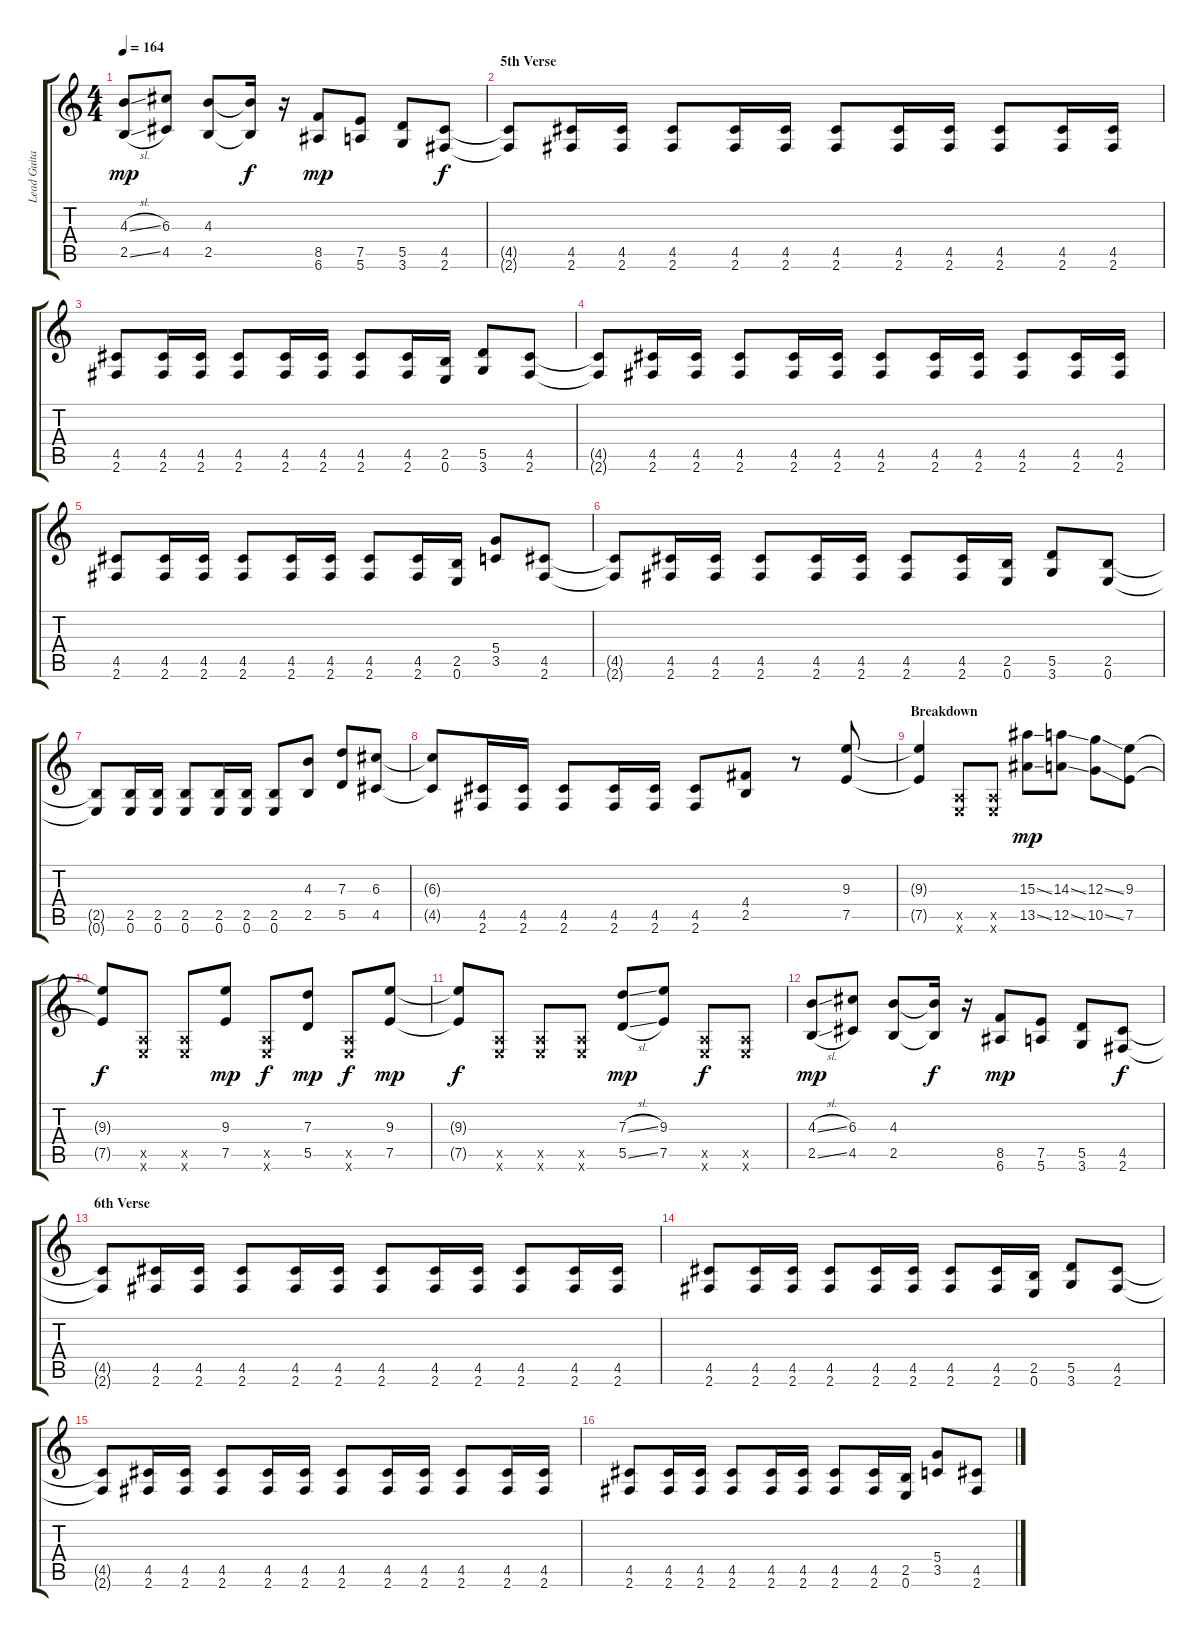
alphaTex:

\track ("Lead Guitar (Chris Poland)" "Lead Guita") {instrument distortionguitar}
\staff {score tabs}
\tuning (E4 B3 G3 D3 A2 E2) {hide}
\ts (4 4)
\tempo 164
\clef g2
\ks c
(4.3{sl} 2.5{sl}).8{dy mp} (6.3 4.5).8 (4.3 2.5).8 (4.3{t} 2.5{t}).16{dy f} r.16 (8.5 6.6).8{dy mp} (7.5 5.6).8 (5.5 3.6).8 (4.5 2.6).8{dy f} |
\section ("" "5th Verse")
(4.5{t} 2.6{t}).8 (4.5 2.6).16 (4.5 2.6).16 (4.5 2.6).8 (4.5 2.6).16 (4.5 2.6).16 (4.5 2.6).8 (4.5 2.6).16 (4.5 2.6).16 (4.5 2.6).8 (4.5 2.6).16 (4.5 2.6).16 |
(4.5 2.6).8 (4.5 2.6).16 (4.5 2.6).16 (4.5 2.6).8 (4.5 2.6).16 (4.5 2.6).16 (4.5 2.6).8 (4.5 2.6).16 (2.5 0.6).16 (5.5 3.6).8 (4.5 2.6).8 |
(4.5{t} 2.6{t}).8 (4.5 2.6).16 (4.5 2.6).16 (4.5 2.6).8 (4.5 2.6).16 (4.5 2.6).16 (4.5 2.6).8 (4.5 2.6).16 (4.5 2.6).16 (4.5 2.6).8 (4.5 2.6).16 (4.5 2.6).16 |
(4.5 2.6).8 (4.5 2.6).16 (4.5 2.6).16 (4.5 2.6).8 (4.5 2.6).16 (4.5 2.6).16 (4.5 2.6).8 (4.5 2.6).16 (2.5 0.6).16 (5.4 3.5).8 (4.5 2.6).8 |
(4.5{t} 2.6{t}).8 (4.5 2.6).16 (4.5 2.6).16 (4.5 2.6).8 (4.5 2.6).16 (4.5 2.6).16 (4.5 2.6).8 (4.5 2.6).16 (2.5 0.6).16 (5.5 3.6).8 (2.5 0.6).8 |
(2.5{t} 0.6{t}).8 (2.5 0.6).16 (2.5 0.6).16 (2.5 0.6).8 (2.5 0.6).16 (2.5 0.6).16 (2.5 0.6).8 (4.3 2.5).8 (7.3 5.5).8 (6.3 4.5).8 |
(6.3{t} 4.5{t}).8 (4.5 2.6).16 (4.5 2.6).16 (4.5 2.6).8 (4.5 2.6).16 (4.5 2.6).16 (4.5 2.6).8 (4.4 2.5).8 r.8 (9.3 7.5).8 |
\section ("" "Breakdown")
(9.3{t} 7.5{t}).4 (0.5{x} 0.6{x}).8 (0.5{x} 0.6{x}).8 (15.3{ss} 13.5{ss}).8{dy mp} (14.3{ss} 12.5{ss}).8 (12.3{ss} 10.5{ss}).8 (9.3 7.5).8 |
(9.3{t} 7.5{t}).8{dy f} (0.5{x} 0.6{x}).8 (0.5{x} 0.6{x}).8 (9.3 7.5).8{dy mp} (0.5{x} 0.6{x}).8{dy f} (7.3 5.5).8{dy mp} (0.5{x} 0.6{x}).8{dy f} (9.3 7.5).8{dy mp} |
(9.3{t} 7.5{t}).8{dy f} (0.5{x} 0.6{x}).8 (0.5{x} 0.6{x}).8 (0.5{x} 0.6{x}).8 (7.3{sl} 5.5{sl}).8{dy mp} (9.3 7.5).8 (0.5{x} 0.6{x}).8{dy f} (0.5{x} 0.6{x}).8 |
(4.3{sl} 2.5{sl}).8{dy mp} (6.3 4.5).8 (4.3 2.5).8 (4.3{t} 2.5{t}).16{dy f} r.16 (8.5 6.6).8{dy mp} (7.5 5.6).8 (5.5 3.6).8 (4.5 2.6).8{dy f} |
\section ("" "6th Verse")
(4.5{t} 2.6{t}).8 (4.5 2.6).16 (4.5 2.6).16 (4.5 2.6).8 (4.5 2.6).16 (4.5 2.6).16 (4.5 2.6).8 (4.5 2.6).16 (4.5 2.6).16 (4.5 2.6).8 (4.5 2.6).16 (4.5 2.6).16 |
(4.5 2.6).8 (4.5 2.6).16 (4.5 2.6).16 (4.5 2.6).8 (4.5 2.6).16 (4.5 2.6).16 (4.5 2.6).8 (4.5 2.6).16 (2.5 0.6).16 (5.5 3.6).8 (4.5 2.6).8 |
(4.5{t} 2.6{t}).8 (4.5 2.6).16 (4.5 2.6).16 (4.5 2.6).8 (4.5 2.6).16 (4.5 2.6).16 (4.5 2.6).8 (4.5 2.6).16 (4.5 2.6).16 (4.5 2.6).8 (4.5 2.6).16 (4.5 2.6).16 |
(4.5 2.6).8 (4.5 2.6).16 (4.5 2.6).16 (4.5 2.6).8 (4.5 2.6).16 (4.5 2.6).16 (4.5 2.6).8 (4.5 2.6).16 (2.5 0.6).16 (5.4 3.5).8 (4.5 2.6).8
